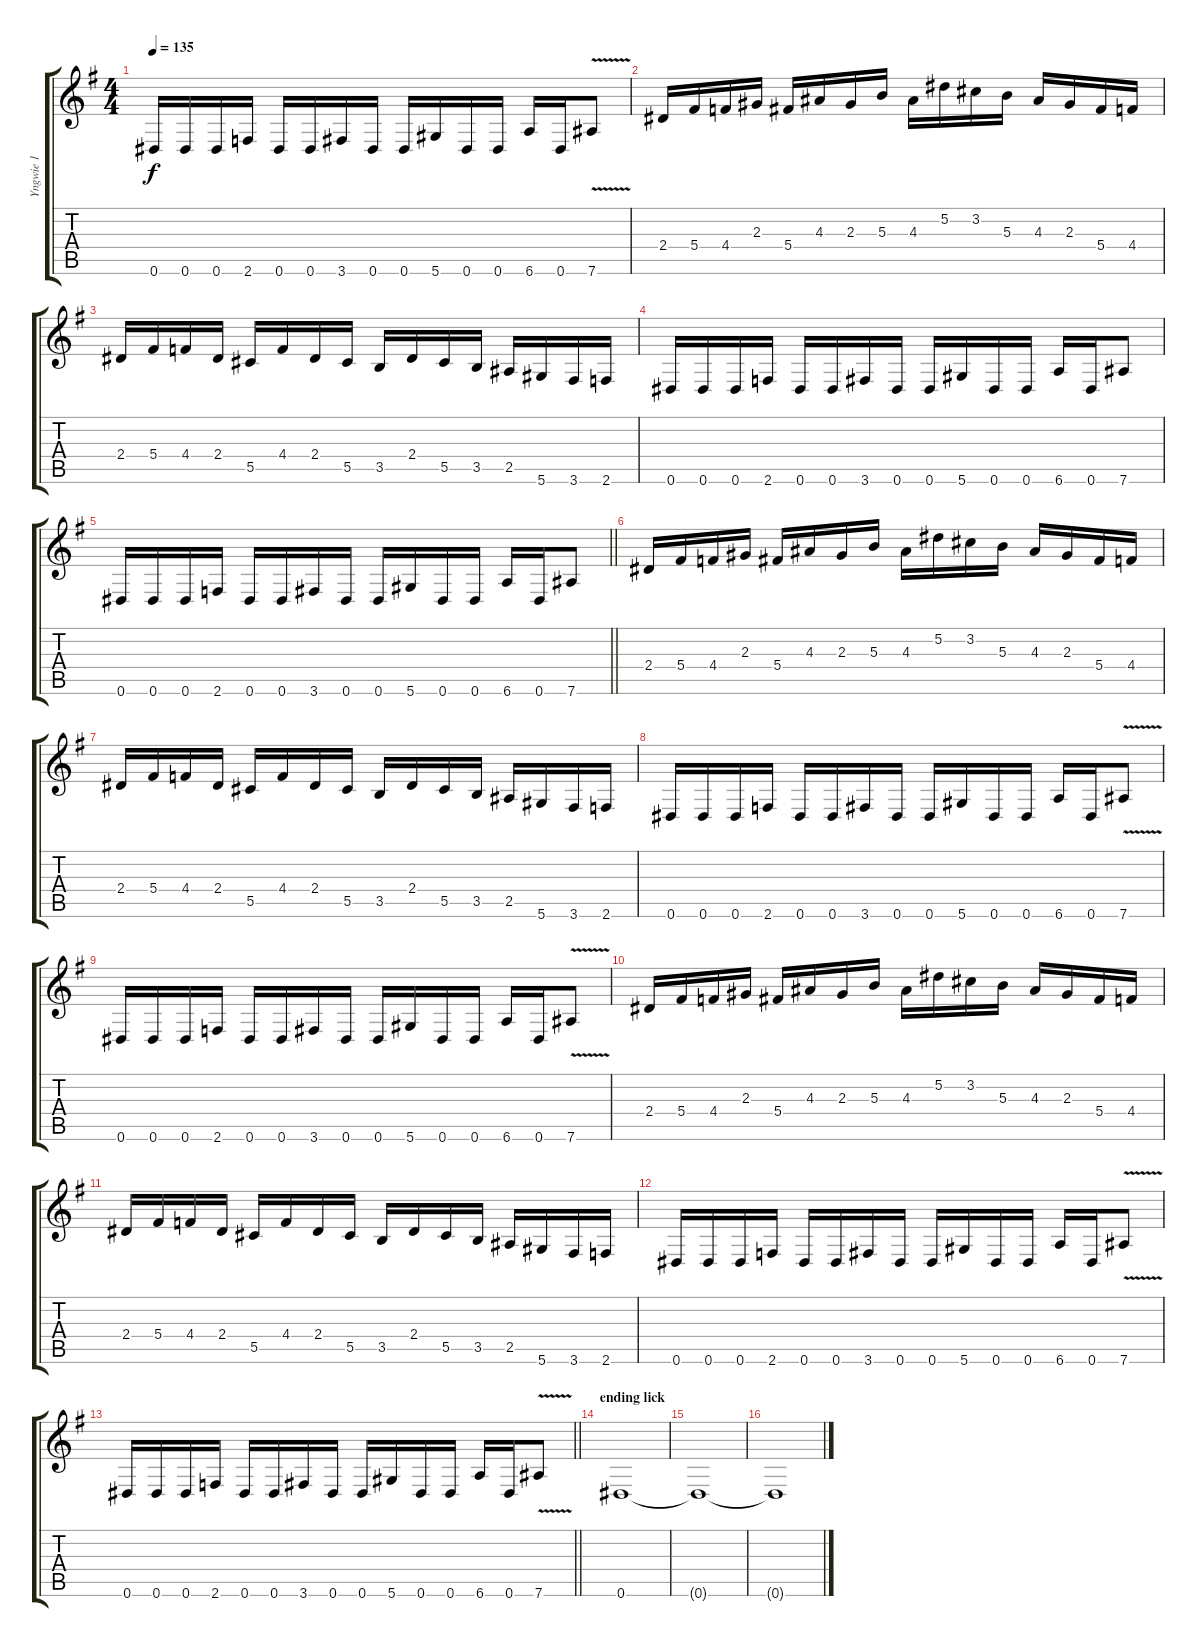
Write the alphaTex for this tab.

\track ("Yngwie 1" "Yngwie 1") {instrument overdrivenguitar}
\staff {score tabs}
\tuning (Eb4 Bb3 Gb3 Db3 Ab2 Eb2) {hide}
\ts (4 4)
\tempo 135
\clef g2
\ks eminor
0.6.16{dy f} 0.6.16 0.6.16 2.6.16 0.6.16 0.6.16 3.6.16 0.6.16 0.6.16 5.6.16 0.6.16 0.6.16 6.6.16 0.6.16 7.6{v}.8 |
2.4.16 5.4.16 4.4.16 2.3.16 5.4.16 4.3.16 2.3.16 5.3.16 4.3.16 5.2.16 3.2.16 5.3.16 4.3.16 2.3.16 5.4.16 4.4.16 |
2.4.16 5.4.16 4.4.16 2.4.16 5.5.16 4.4.16 2.4.16 5.5.16 3.5.16 2.4.16 5.5.16 3.5.16 2.5.16 5.6.16 3.6.16 2.6.16 |
0.6.16 0.6.16 0.6.16 2.6.16 0.6.16 0.6.16 3.6.16 0.6.16 0.6.16 5.6.16 0.6.16 0.6.16 6.6.16 0.6.16 7.6.8 |
\barLineRight lightlight
0.6.16 0.6.16 0.6.16 2.6.16 0.6.16 0.6.16 3.6.16 0.6.16 0.6.16 5.6.16 0.6.16 0.6.16 6.6.16 0.6.16 7.6.8 |
\section ("" "")
2.4.16 5.4.16 4.4.16 2.3.16 5.4.16 4.3.16 2.3.16 5.3.16 4.3.16 5.2.16 3.2.16 5.3.16 4.3.16 2.3.16 5.4.16 4.4.16 |
2.4.16 5.4.16 4.4.16 2.4.16 5.5.16 4.4.16 2.4.16 5.5.16 3.5.16 2.4.16 5.5.16 3.5.16 2.5.16 5.6.16 3.6.16 2.6.16 |
0.6.16 0.6.16 0.6.16 2.6.16 0.6.16 0.6.16 3.6.16 0.6.16 0.6.16 5.6.16 0.6.16 0.6.16 6.6.16 0.6.16 7.6{v}.8 |
0.6.16 0.6.16 0.6.16 2.6.16 0.6.16 0.6.16 3.6.16 0.6.16 0.6.16 5.6.16 0.6.16 0.6.16 6.6.16 0.6.16 7.6{v}.8 |
2.4.16 5.4.16 4.4.16 2.3.16 5.4.16 4.3.16 2.3.16 5.3.16 4.3.16 5.2.16 3.2.16 5.3.16 4.3.16 2.3.16 5.4.16 4.4.16 |
2.4.16 5.4.16 4.4.16 2.4.16 5.5.16 4.4.16 2.4.16 5.5.16 3.5.16 2.4.16 5.5.16 3.5.16 2.5.16 5.6.16 3.6.16 2.6.16 |
0.6.16 0.6.16 0.6.16 2.6.16 0.6.16 0.6.16 3.6.16 0.6.16 0.6.16 5.6.16 0.6.16 0.6.16 6.6.16 0.6.16 7.6{v}.8 |
\barLineRight lightlight
0.6.16 0.6.16 0.6.16 2.6.16 0.6.16 0.6.16 3.6.16 0.6.16 0.6.16 5.6.16 0.6.16 0.6.16 6.6.16 0.6.16 7.6{v}.8 |
\section ("" "ending lick")
0.6.1 |
0.6{t}.1 |
0.6{t}.1
